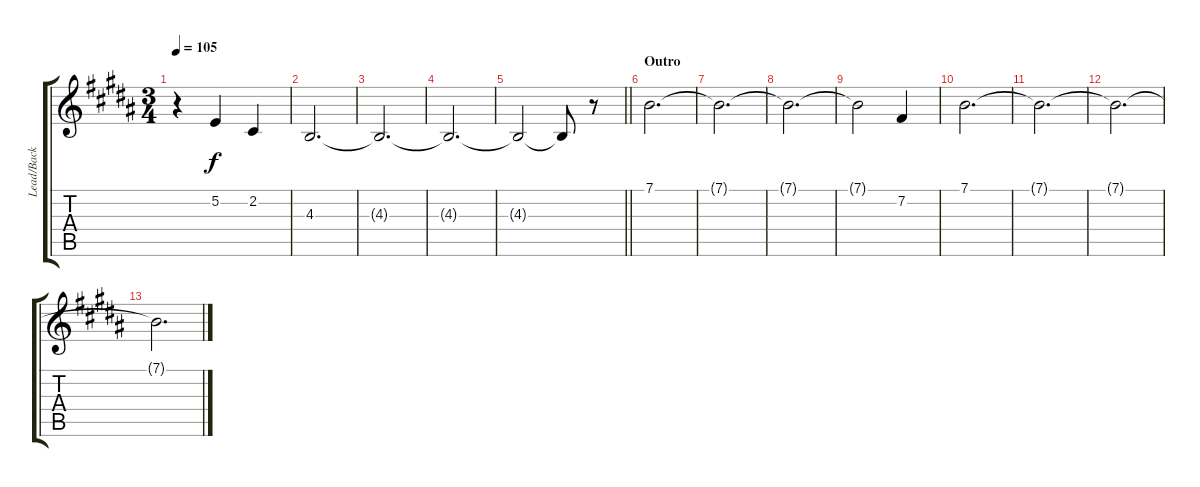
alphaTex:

\track ("Lead/Back Vocals" "Lead/Back ") {instrument clarinet}
\staff {score tabs}
\tuning (E4 B3 G3 D3 A2 E2) {hide}
\ts (3 4)
\tempo 105
\clef g2
\ks b
r.4{dy f} 5.2.4 2.2.4 |
4.3.2{d} |
4.3{t}.2{d} |
4.3{t}.2{d} |
\barLineRight lightlight
4.3{t}.2 4.3{t}.8 r.8 |
\section ("" "Outro")
7.1.2{d} |
7.1{t}.2{d} |
7.1{t}.2{d} |
7.1{t}.2 7.2.4 |
7.1.2{d volume 0} |
7.1{t}.2{d} |
7.1{t}.2{d} |
7.1{t}.2{d}
